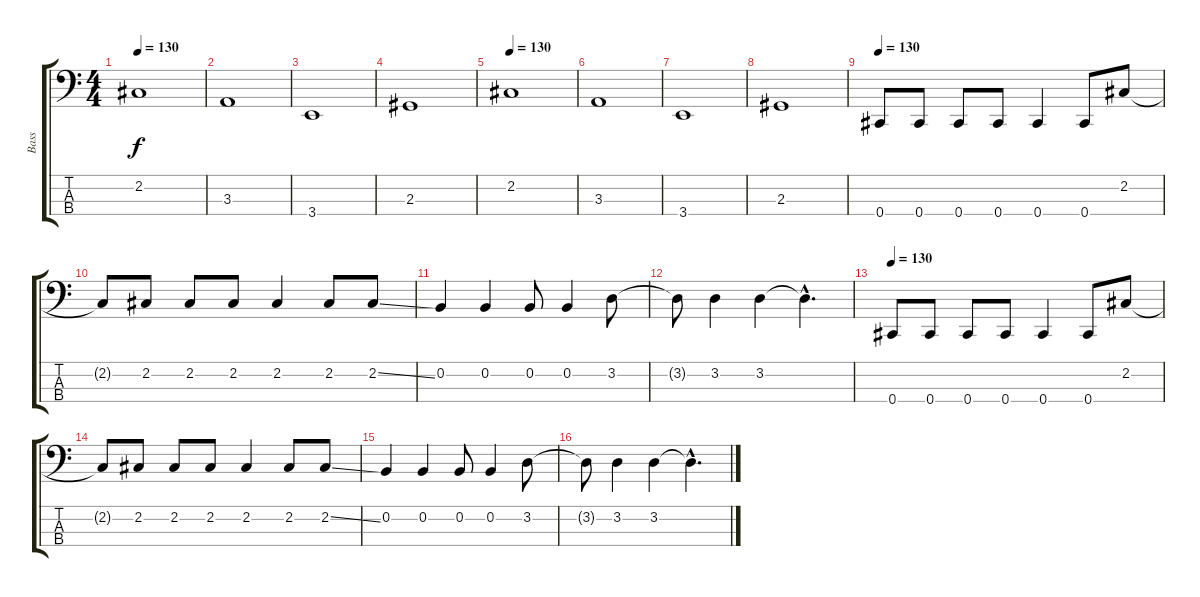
\track ("Bass" "Bass") {instrument electricbasspick}
\staff {score tabs}
\tuning (E2 B1 Gb1 Db1) {hide}
\ts (4 4)
\tempo 130
\clef f4
\ks c
2.2.1{dy f} |
3.3.1 |
3.4.1 |
2.3.1 |
\tempo 130
2.2.1 |
3.3.1 |
3.4.1 |
2.3.1 |
\tempo 140
\tempo 130
0.4.8 0.4.8 0.4.8 0.4.8 0.4.4 0.4.8 2.2.8 |
2.2{t}.8 2.2.8 2.2.8 2.2.8 2.2.4 2.2.8 2.2{ss}.8 |
0.2.4 0.2.4 0.2.8 0.2.4 3.2.8 |
3.2{t}.8 3.2.4 3.2.4 3.2{hac t}.4{d} |
\tempo 140
\tempo 130
0.4.8 0.4.8 0.4.8 0.4.8 0.4.4 0.4.8 2.2.8 |
2.2{t}.8 2.2.8 2.2.8 2.2.8 2.2.4 2.2.8 2.2{ss}.8 |
0.2.4 0.2.4 0.2.8 0.2.4 3.2.8 |
3.2{t}.8 3.2.4 3.2.4 3.2{hac t}.4{d}
